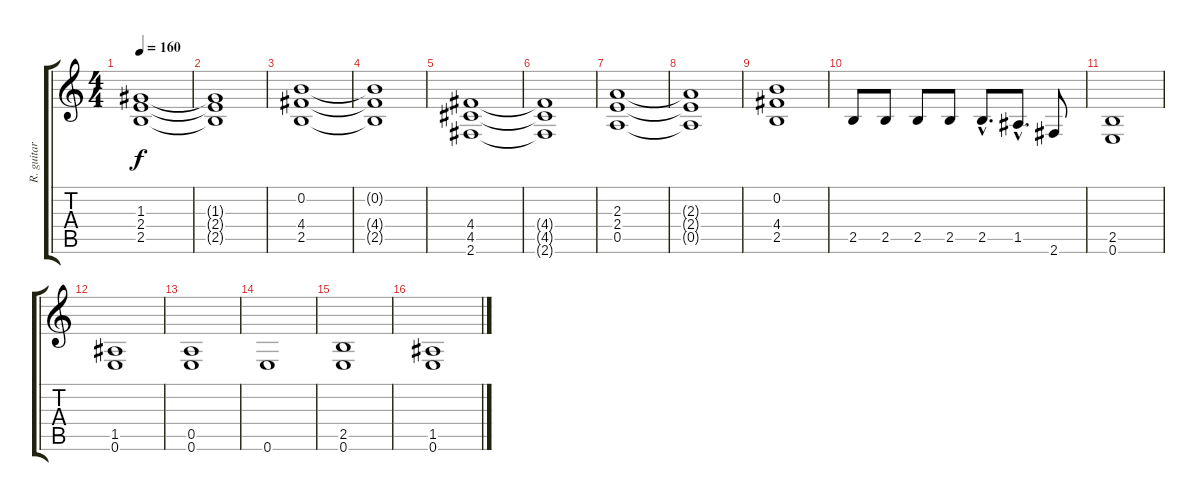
\track ("R. guitar" "R. guitar") {instrument overdrivenguitar}
\staff {score tabs}
\tuning (E4 B3 G3 D3 A2 E2) {hide}
\ts (4 4)
\tempo 160
\clef g2
\ks c
(1.3 2.4 2.5).1{dy f} |
(1.3{t} 2.4{t} 2.5{t}).1 |
(0.2 4.4 2.5).1 |
(0.2{t} 4.4{t} 2.5{t}).1 |
(4.4 4.5 2.6).1 |
(4.4{t} 4.5{t} 2.6{t}).1 |
(2.3 2.4 0.5).1 |
(2.3{t} 2.4{t} 0.5{t}).1 |
(0.2 4.4 2.5).1 |
2.5.8 2.5.8 2.5.8 2.5.8 2.5{hac}.8{d} 1.5{hac}.8{d} 2.6.8 |
(2.5 0.6).1 |
(1.5 0.6).1 |
(0.5 0.6).1 |
0.6.1 |
(2.5 0.6).1 |
(1.5 0.6).1
